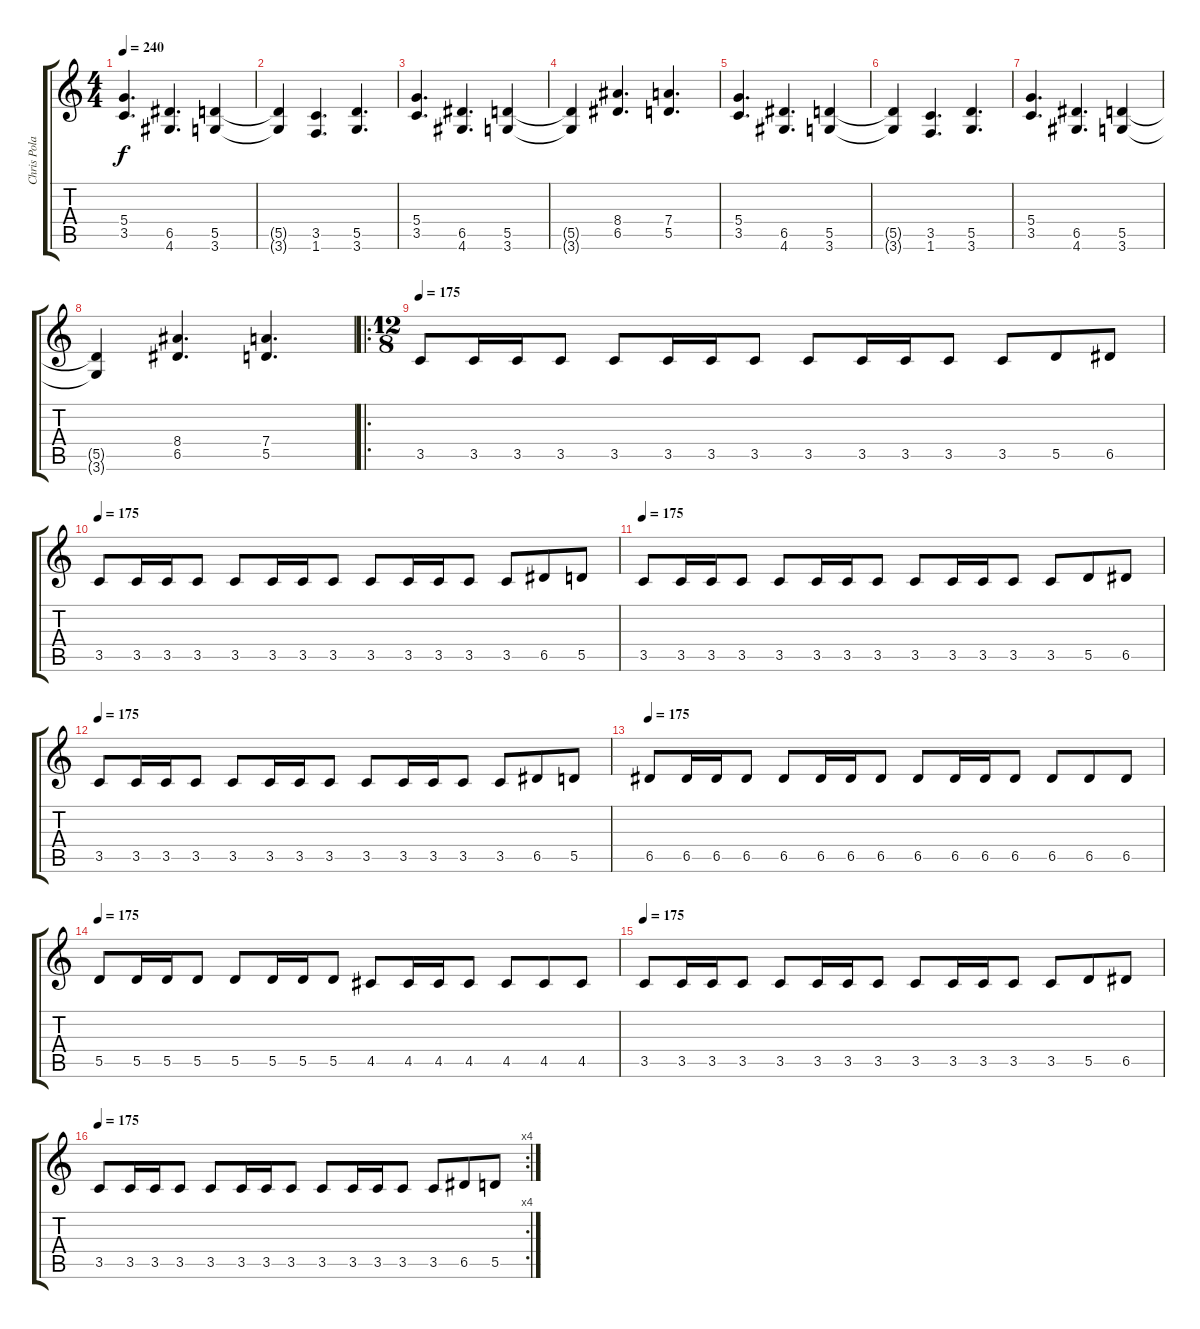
\track ("Chris Poland" "Chris Pola") {instrument distortionguitar}
\staff {score tabs}
\tuning (E4 B3 G3 D3 A2 E2) {hide}
\ts (4 4)
\tempo 240
\clef g2
\ks c
(5.4 3.5).4{d dy f} (6.5 4.6).4{d} (5.5 3.6).4 |
(5.5{t} 3.6{t}).4 (3.5 1.6).4{d} (5.5 3.6).4{d} |
(5.4 3.5).4{d} (6.5 4.6).4{d} (5.5 3.6).4 |
(5.5{t} 3.6{t}).4 (8.4 6.5).4{d} (7.4 5.5).4{d} |
(5.4 3.5).4{d} (6.5 4.6).4{d} (5.5 3.6).4 |
(5.5{t} 3.6{t}).4 (3.5 1.6).4{d} (5.5 3.6).4{d} |
(5.4 3.5).4{d} (6.5 4.6).4{d} (5.5 3.6).4 |
(5.5{t} 3.6{t}).4 (8.4 6.5).4{d} (7.4 5.5).4{d} |
\ro
\ts (12 8)
\tempo 175
3.5.8 3.5.16 3.5.16 3.5.8 3.5.8 3.5.16 3.5.16 3.5.8 3.5.8 3.5.16 3.5.16 3.5.8 3.5.8 5.5.8 6.5.8 |
\tempo 175
3.5.8 3.5.16 3.5.16 3.5.8 3.5.8 3.5.16 3.5.16 3.5.8 3.5.8 3.5.16 3.5.16 3.5.8 3.5.8 6.5.8 5.5.8 |
\tempo 175
3.5.8 3.5.16 3.5.16 3.5.8 3.5.8 3.5.16 3.5.16 3.5.8 3.5.8 3.5.16 3.5.16 3.5.8 3.5.8 5.5.8 6.5.8 |
\tempo 175
3.5.8 3.5.16 3.5.16 3.5.8 3.5.8 3.5.16 3.5.16 3.5.8 3.5.8 3.5.16 3.5.16 3.5.8 3.5.8 6.5.8 5.5.8 |
\tempo 175
6.5.8 6.5.16 6.5.16 6.5.8 6.5.8 6.5.16 6.5.16 6.5.8 6.5.8 6.5.16 6.5.16 6.5.8 6.5.8 6.5.8 6.5.8 |
\tempo 175
5.5.8 5.5.16 5.5.16 5.5.8 5.5.8 5.5.16 5.5.16 5.5.8 4.5.8 4.5.16 4.5.16 4.5.8 4.5.8 4.5.8 4.5.8 |
\tempo 175
3.5.8 3.5.16 3.5.16 3.5.8 3.5.8 3.5.16 3.5.16 3.5.8 3.5.8 3.5.16 3.5.16 3.5.8 3.5.8 5.5.8 6.5.8 |
\rc 4
\tempo 175
3.5.8 3.5.16 3.5.16 3.5.8 3.5.8 3.5.16 3.5.16 3.5.8 3.5.8 3.5.16 3.5.16 3.5.8 3.5.8 6.5.8 5.5.8
